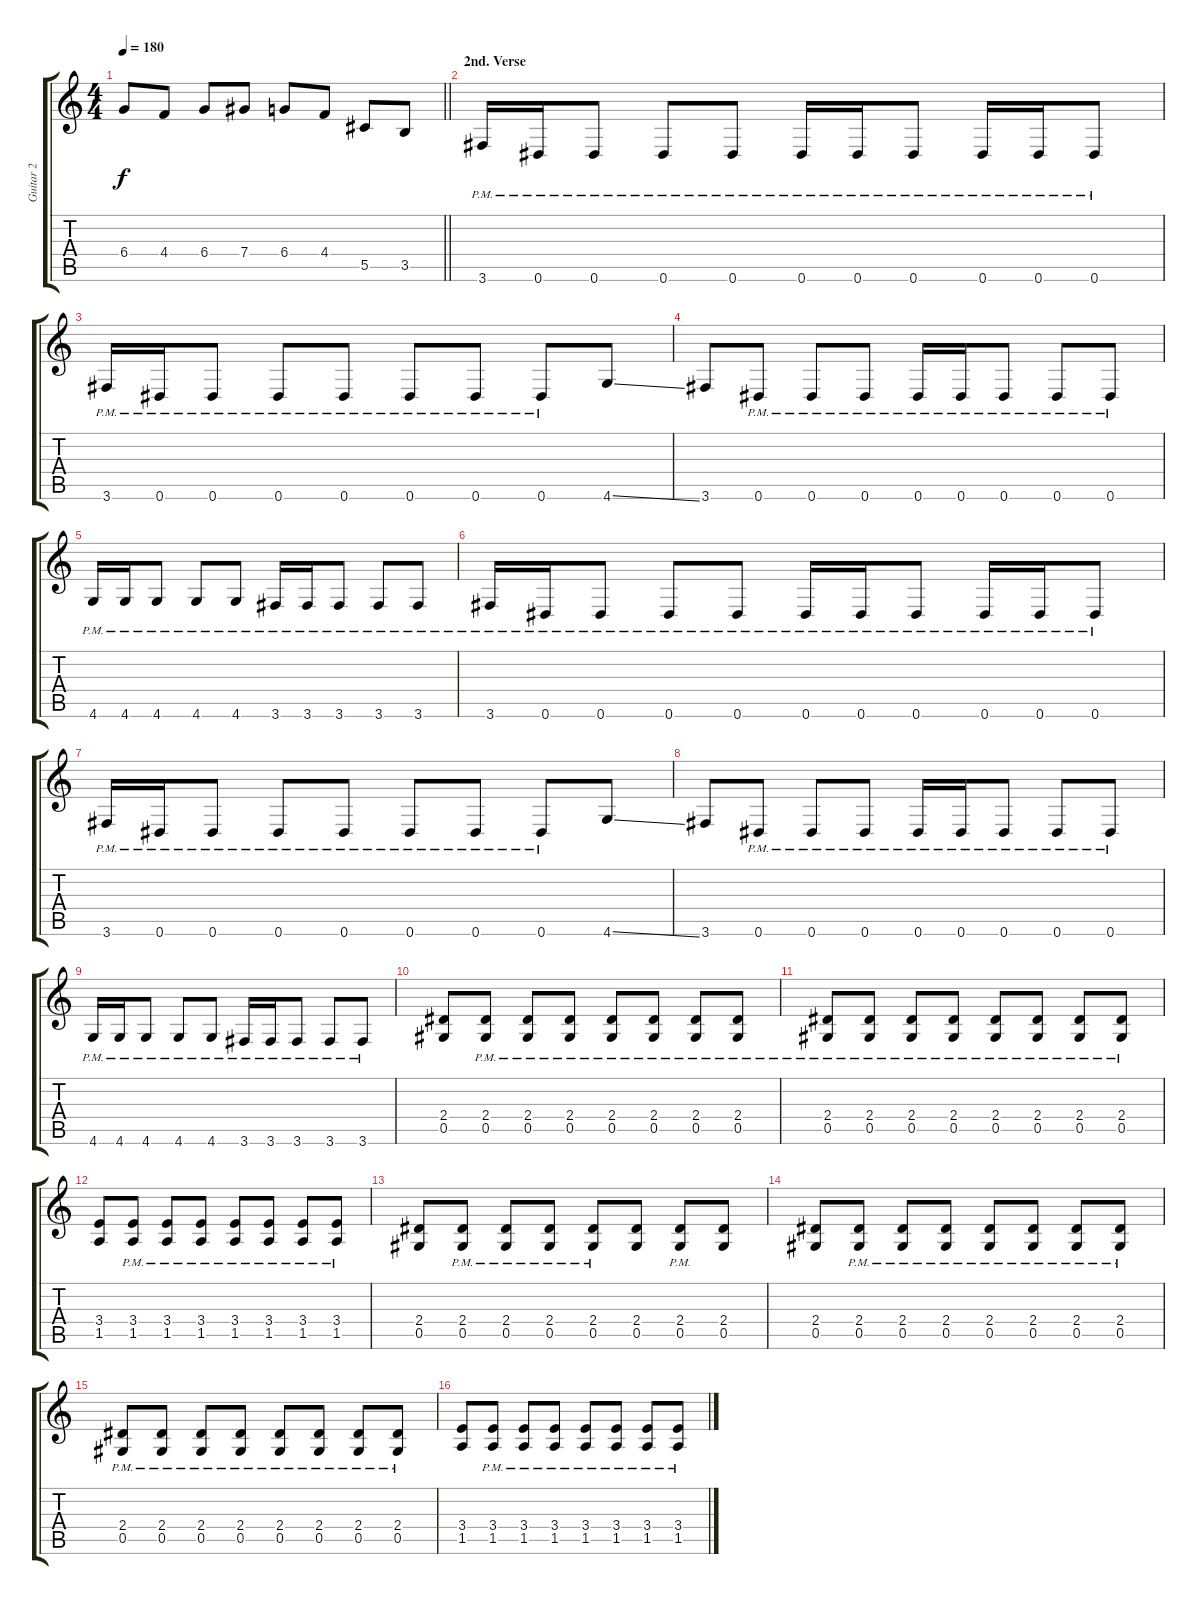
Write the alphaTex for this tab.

\track ("Guitar 2" "Guitar 2") {instrument overdrivenguitar}
\staff {score tabs}
\tuning (Eb4 Bb3 Gb3 Db3 Ab2 Eb2) {hide}
\ts (4 4)
\tempo 180
\clef g2
\barLineRight lightlight
\ks c
6.4.8{dy f} 4.4.8 6.4.8 7.4.8 6.4.8 4.4.8 5.5.8 3.5.8 |
\section ("" "2nd. Verse")
3.6{pm}.16 0.6{pm}.16 0.6{pm}.8 0.6{pm}.8 0.6{pm}.8 0.6{pm}.16 0.6{pm}.16 0.6{pm}.8 0.6{pm}.16 0.6{pm}.16 0.6{pm}.8 |
3.6{pm}.16 0.6{pm}.16 0.6{pm}.8 0.6{pm}.8 0.6{pm}.8 0.6{pm}.8 0.6{pm}.8 0.6{pm}.8 4.6{ss}.8 |
3.6.8 0.6{pm}.8 0.6{pm}.8 0.6{pm}.8 0.6{pm}.16 0.6{pm}.16 0.6{pm}.8 0.6{pm}.8 0.6{pm}.8 |
4.6{pm}.16 4.6{pm}.16 4.6{pm}.8 4.6{pm}.8 4.6{pm}.8 3.6{pm}.16 3.6{pm}.16 3.6{pm}.8 3.6{pm}.8 3.6{pm}.8 |
3.6{pm}.16 0.6{pm}.16 0.6{pm}.8 0.6{pm}.8 0.6{pm}.8 0.6{pm}.16 0.6{pm}.16 0.6{pm}.8 0.6{pm}.16 0.6{pm}.16 0.6{pm}.8 |
3.6{pm}.16 0.6{pm}.16 0.6{pm}.8 0.6{pm}.8 0.6{pm}.8 0.6{pm}.8 0.6{pm}.8 0.6{pm}.8 4.6{ss}.8 |
3.6.8 0.6{pm}.8 0.6{pm}.8 0.6{pm}.8 0.6{pm}.16 0.6{pm}.16 0.6{pm}.8 0.6{pm}.8 0.6{pm}.8 |
4.6{pm}.16 4.6{pm}.16 4.6{pm}.8 4.6{pm}.8 4.6{pm}.8 3.6{pm}.16 3.6{pm}.16 3.6{pm}.8 3.6{pm}.8 3.6{pm}.8 |
(2.4 0.5).8 (2.4{pm} 0.5{pm}).8 (2.4{pm} 0.5{pm}).8 (2.4{pm} 0.5{pm}).8 (2.4{pm} 0.5{pm}).8 (2.4{pm} 0.5{pm}).8 (2.4{pm} 0.5{pm}).8 (2.4{pm} 0.5{pm}).8 |
(2.4{pm} 0.5{pm}).8 (2.4{pm} 0.5{pm}).8 (2.4{pm} 0.5{pm}).8 (2.4{pm} 0.5{pm}).8 (2.4{pm} 0.5{pm}).8 (2.4{pm} 0.5{pm}).8 (2.4{pm} 0.5{pm}).8 (2.4{pm} 0.5{pm}).8 |
(3.4 1.5).8 (3.4{pm} 1.5{pm}).8 (3.4{pm} 1.5{pm}).8 (3.4{pm} 1.5{pm}).8 (3.4{pm} 1.5{pm}).8 (3.4{pm} 1.5{pm}).8 (3.4{pm} 1.5{pm}).8 (3.4{pm} 1.5{pm}).8 |
(2.4 0.5).8 (2.4{pm} 0.5{pm}).8 (2.4{pm} 0.5{pm}).8 (2.4{pm} 0.5{pm}).8 (2.4{pm} 0.5{pm}).8 (2.4 0.5).8 (2.4{pm} 0.5{pm}).8 (2.4 0.5).8 |
(2.4 0.5).8 (2.4{pm} 0.5{pm}).8 (2.4{pm} 0.5{pm}).8 (2.4{pm} 0.5{pm}).8 (2.4{pm} 0.5{pm}).8 (2.4{pm} 0.5{pm}).8 (2.4{pm} 0.5{pm}).8 (2.4{pm} 0.5{pm}).8 |
(2.4{pm} 0.5{pm}).8 (2.4{pm} 0.5{pm}).8 (2.4{pm} 0.5{pm}).8 (2.4{pm} 0.5{pm}).8 (2.4{pm} 0.5{pm}).8 (2.4{pm} 0.5{pm}).8 (2.4{pm} 0.5{pm}).8 (2.4{pm} 0.5{pm}).8 |
(3.4 1.5).8 (3.4{pm} 1.5{pm}).8 (3.4{pm} 1.5{pm}).8 (3.4{pm} 1.5{pm}).8 (3.4{pm} 1.5{pm}).8 (3.4{pm} 1.5{pm}).8 (3.4{pm} 1.5{pm}).8 (3.4{pm} 1.5{pm}).8
